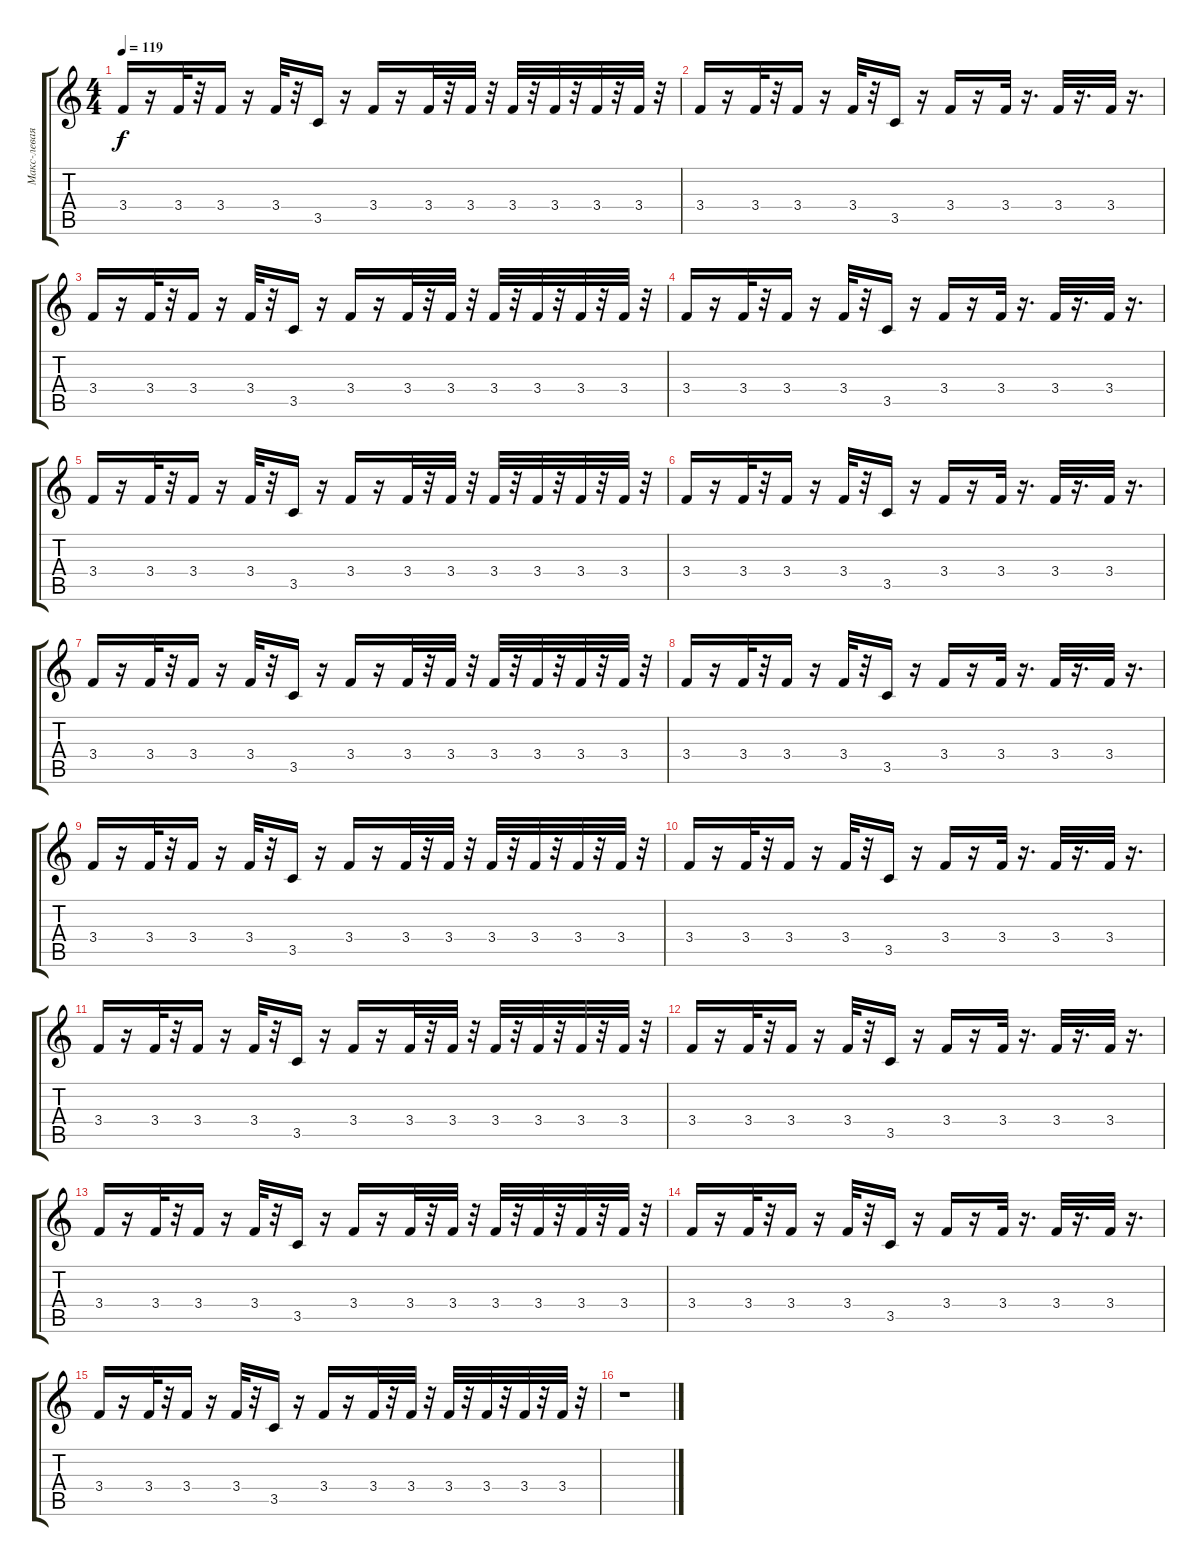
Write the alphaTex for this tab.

\track ("Макс-левая гитара" "Макс-левая") {instrument distortionguitar}
\staff {score tabs}
\tuning (E4 B3 G3 D3 A2 E2) {hide}
\ts (4 4)
\tempo 119
\clef g2
\ks c
3.4.16{dy f} r.16 3.4.32 r.32 3.4.16 r.16 3.4.32 r.32 3.5.16 r.16 3.4.16 r.16 3.4.32 r.32 3.4.32 r.32 3.4.32 r.32 3.4.32 r.32 3.4.32 r.32 3.4.32 r.32 |
3.4.16 r.16 3.4.32 r.32 3.4.16 r.16 3.4.32 r.32 3.5.16 r.16 3.4.16 r.16 3.4.32 r.16{d} 3.4.32 r.16{d} 3.4.32 r.16{d} |
3.4.16 r.16 3.4.32 r.32 3.4.16 r.16 3.4.32 r.32 3.5.16 r.16 3.4.16 r.16 3.4.32 r.32 3.4.32 r.32 3.4.32 r.32 3.4.32 r.32 3.4.32 r.32 3.4.32 r.32 |
3.4.16 r.16 3.4.32 r.32 3.4.16 r.16 3.4.32 r.32 3.5.16 r.16 3.4.16 r.16 3.4.32 r.16{d} 3.4.32 r.16{d} 3.4.32 r.16{d} |
3.4.16 r.16 3.4.32 r.32 3.4.16 r.16 3.4.32 r.32 3.5.16 r.16 3.4.16 r.16 3.4.32 r.32 3.4.32 r.32 3.4.32 r.32 3.4.32 r.32 3.4.32 r.32 3.4.32 r.32 |
3.4.16 r.16 3.4.32 r.32 3.4.16 r.16 3.4.32 r.32 3.5.16 r.16 3.4.16 r.16 3.4.32 r.16{d} 3.4.32 r.16{d} 3.4.32 r.16{d} |
3.4.16 r.16 3.4.32 r.32 3.4.16 r.16 3.4.32 r.32 3.5.16 r.16 3.4.16 r.16 3.4.32 r.32 3.4.32 r.32 3.4.32 r.32 3.4.32 r.32 3.4.32 r.32 3.4.32 r.32 |
3.4.16 r.16 3.4.32 r.32 3.4.16 r.16 3.4.32 r.32 3.5.16 r.16 3.4.16 r.16 3.4.32 r.16{d} 3.4.32 r.16{d} 3.4.32 r.16{d} |
3.4.16 r.16 3.4.32 r.32 3.4.16 r.16 3.4.32 r.32 3.5.16 r.16 3.4.16 r.16 3.4.32 r.32 3.4.32 r.32 3.4.32 r.32 3.4.32 r.32 3.4.32 r.32 3.4.32 r.32 |
3.4.16 r.16 3.4.32 r.32 3.4.16 r.16 3.4.32 r.32 3.5.16 r.16 3.4.16 r.16 3.4.32 r.16{d} 3.4.32 r.16{d} 3.4.32 r.16{d} |
3.4.16 r.16 3.4.32 r.32 3.4.16 r.16 3.4.32 r.32 3.5.16 r.16 3.4.16 r.16 3.4.32 r.32 3.4.32 r.32 3.4.32 r.32 3.4.32 r.32 3.4.32 r.32 3.4.32 r.32 |
3.4.16 r.16 3.4.32 r.32 3.4.16 r.16 3.4.32 r.32 3.5.16 r.16 3.4.16 r.16 3.4.32 r.16{d} 3.4.32 r.16{d} 3.4.32 r.16{d} |
3.4.16 r.16 3.4.32 r.32 3.4.16 r.16 3.4.32 r.32 3.5.16 r.16 3.4.16 r.16 3.4.32 r.32 3.4.32 r.32 3.4.32 r.32 3.4.32 r.32 3.4.32 r.32 3.4.32 r.32 |
3.4.16 r.16 3.4.32 r.32 3.4.16 r.16 3.4.32 r.32 3.5.16 r.16 3.4.16 r.16 3.4.32 r.16{d} 3.4.32 r.16{d} 3.4.32 r.16{d} |
3.4.16 r.16 3.4.32 r.32 3.4.16 r.16 3.4.32 r.32 3.5.16 r.16 3.4.16 r.16 3.4.32 r.32 3.4.32 r.32 3.4.32 r.32 3.4.32 r.32 3.4.32 r.32 3.4.32 r.32 |
r.1
